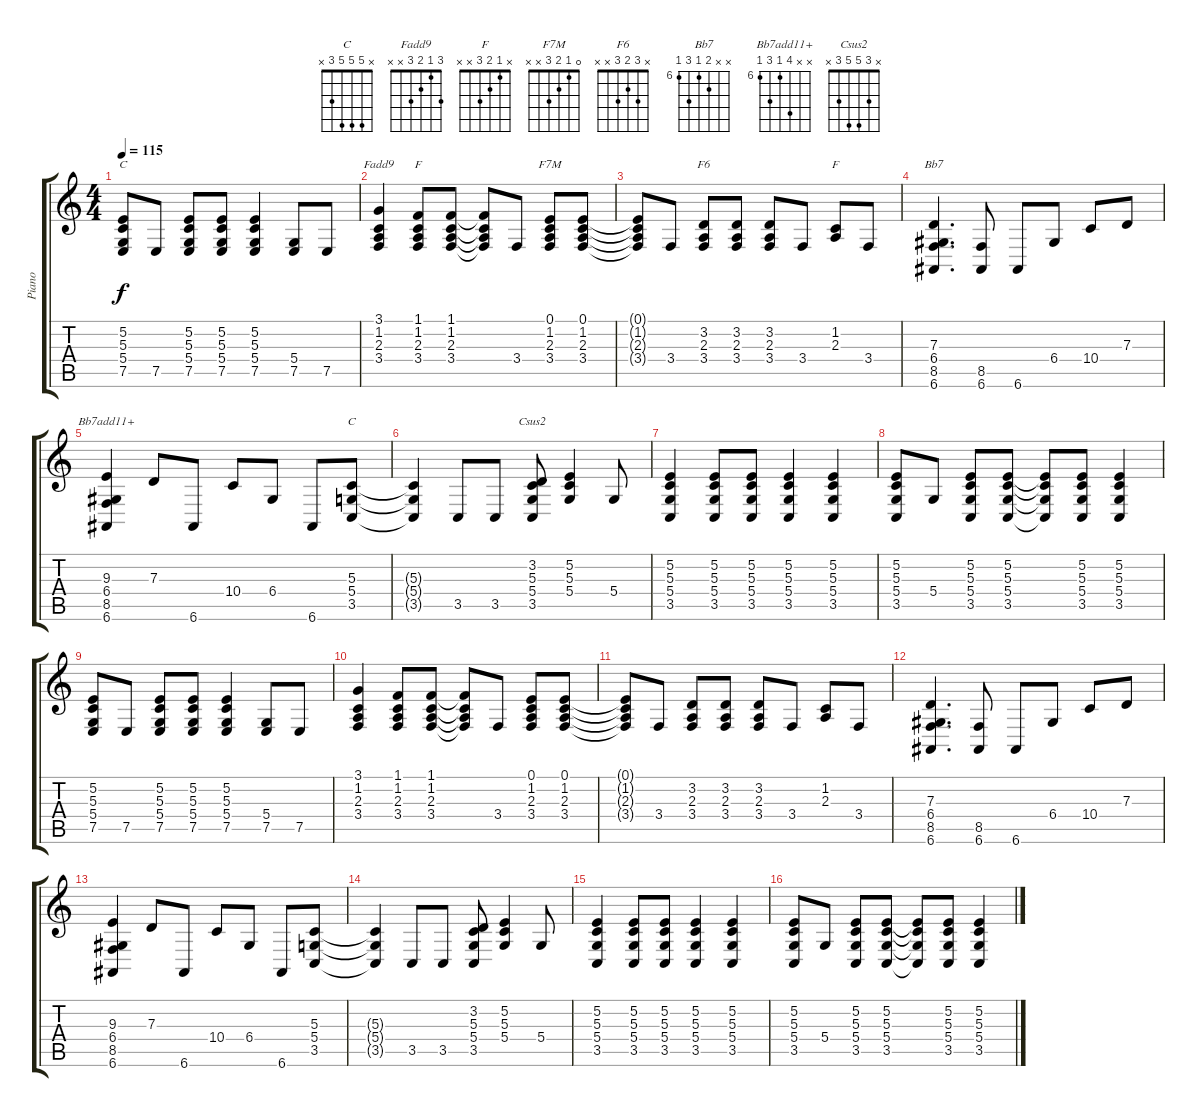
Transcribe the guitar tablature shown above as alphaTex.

\track ("Piano" "Piano") {instrument acousticgrandpiano}
\staff {score tabs}
\tuning (E4 B3 G3 D3 A2 E2) {hide}
\chord ("C" x 5 5 5 7 x) {firstfret 5}
\chord ("Fadd9" 3 1 2 3 x x)
\chord ("F" 1 1 2 3 x x)
\chord ("F7M" 0 1 2 3 x x)
\chord ("F6" x 3 2 3 x x)
\chord ("F" x 1 2 3 x x)
\chord ("Bb7" x x 7 6 8 6) {firstfret 6}
\chord ("Bb7add11+" x x 9 6 8 6) {firstfret 6}
\chord ("C" x 5 5 5 3 x)
\chord ("Csus2" x 3 5 5 3 x)
\ts (4 4)
\tempo 115
\clef g2
\ks c
(5.2 5.3 5.4 7.5).8{ch "C" dy f} 7.5.8 (5.2 5.3 5.4 7.5).8 (5.2 5.3 5.4 7.5).8 (5.2 5.3 5.4 7.5).4 (5.4 7.5).8 7.5.8 |
(3.1 1.2 2.3 3.4).4{ch "Fadd9"} (1.1 1.2 2.3 3.4).8{ch "F"} (1.1 1.2 2.3 3.4).8 (1.1{t} 1.2{t} 2.3{t} 3.4{t}).8 3.4.8 (0.1 1.2 2.3 3.4).8{ch "F7M"} (0.1 1.2 2.3 3.4).8 |
(0.1{t} 1.2{t} 2.3{t} 3.4{t}).8 3.4.8 (3.2 2.3 3.4).8{ch "F6"} (3.2 2.3 3.4).8 (3.2 2.3 3.4).8 3.4.8 (1.2 2.3).8{ch "F"} 3.4.8 |
(7.3 6.4 8.5 6.6).4{d ch "Bb7"} (8.5 6.6).8 6.6.8 6.4.8 10.4.8 7.3.8 |
(9.3 6.4 8.5 6.6).4{ch "Bb7add11+"} 7.3.8 6.6.8 10.4.8 6.4.8 6.6.8 (5.3 5.4 3.5).8{ch "C"} |
(5.3{t} 5.4{t} 3.5{t}).4 3.5.8 3.5.8 (3.2 5.3 5.4 3.5).8{ch "Csus2"} (5.2 5.3 5.4).4 5.4.8 |
(5.2 5.3 5.4 3.5).4 (5.2 5.3 5.4 3.5).8 (5.2 5.3 5.4 3.5).8 (5.2 5.3 5.4 3.5).4 (5.2 5.3 5.4 3.5).4 |
(5.2 5.3 5.4 3.5).8 5.4.8 (5.2 5.3 5.4 3.5).8 (5.2 5.3 5.4 3.5).8 (5.2{t} 5.3{t} 5.4{t} 3.5{t}).8 (5.2 5.3 5.4 3.5).8 (5.2 5.3 5.4 3.5).4 |
(5.2 5.3 5.4 7.5).8 7.5.8 (5.2 5.3 5.4 7.5).8 (5.2 5.3 5.4 7.5).8 (5.2 5.3 5.4 7.5).4 (5.4 7.5).8 7.5.8 |
(3.1 1.2 2.3 3.4).4 (1.1 1.2 2.3 3.4).8 (1.1 1.2 2.3 3.4).8 (1.1{t} 1.2{t} 2.3{t} 3.4{t}).8 3.4.8 (0.1 1.2 2.3 3.4).8 (0.1 1.2 2.3 3.4).8 |
(0.1{t} 1.2{t} 2.3{t} 3.4{t}).8 3.4.8 (3.2 2.3 3.4).8 (3.2 2.3 3.4).8 (3.2 2.3 3.4).8 3.4.8 (1.2 2.3).8 3.4.8 |
(7.3 6.4 8.5 6.6).4{d} (8.5 6.6).8 6.6.8 6.4.8 10.4.8 7.3.8 |
(9.3 6.4 8.5 6.6).4 7.3.8 6.6.8 10.4.8 6.4.8 6.6.8 (5.3 5.4 3.5).8 |
(5.3{t} 5.4{t} 3.5{t}).4 3.5.8 3.5.8 (3.2 5.3 5.4 3.5).8 (5.2 5.3 5.4).4 5.4.8 |
(5.2 5.3 5.4 3.5).4 (5.2 5.3 5.4 3.5).8 (5.2 5.3 5.4 3.5).8 (5.2 5.3 5.4 3.5).4 (5.2 5.3 5.4 3.5).4 |
(5.2 5.3 5.4 3.5).8 5.4.8 (5.2 5.3 5.4 3.5).8 (5.2 5.3 5.4 3.5).8 (5.2{t} 5.3{t} 5.4{t} 3.5{t}).8 (5.2 5.3 5.4 3.5).8 (5.2 5.3 5.4 3.5).4
